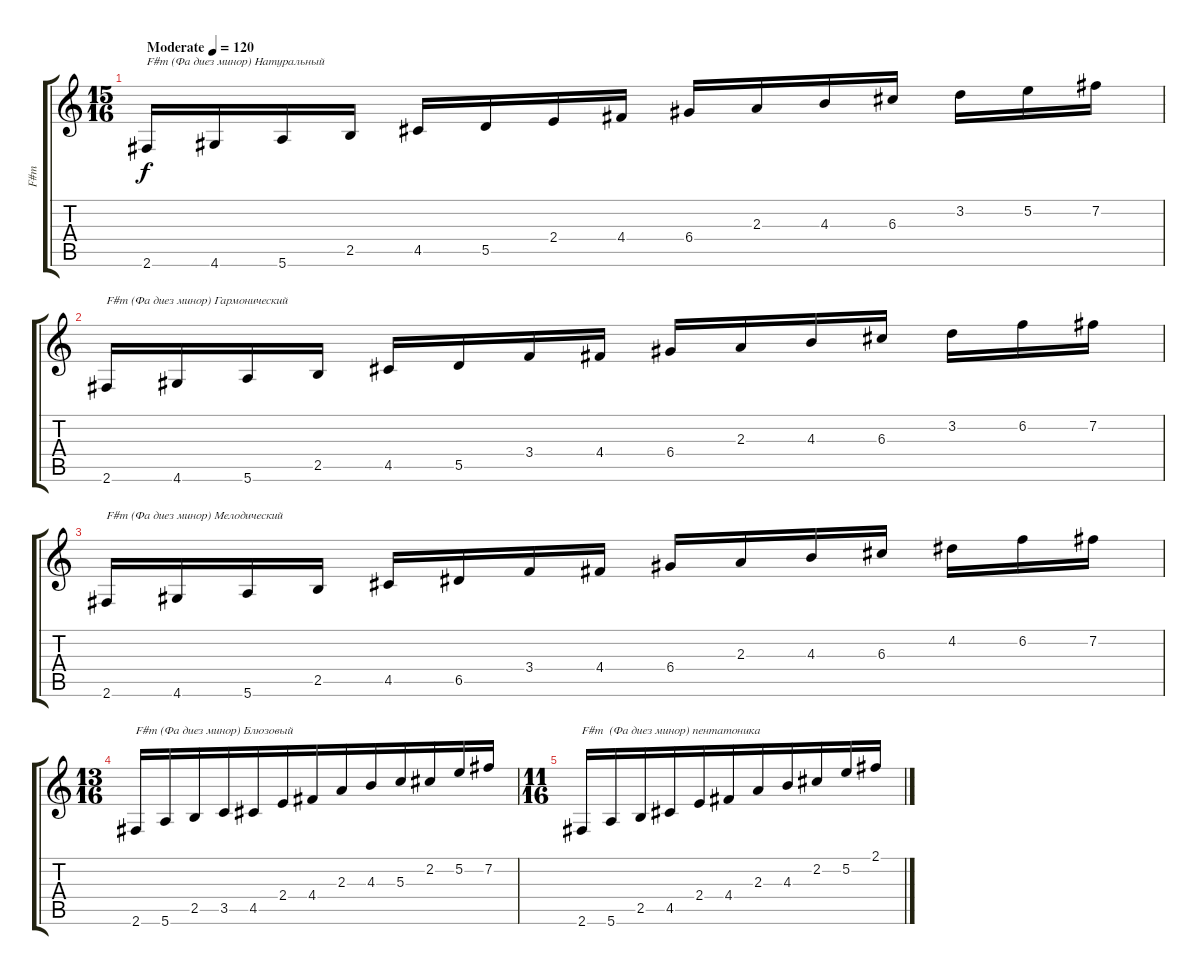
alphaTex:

\track ("F#m" "F#m") {instrument acousticguitarsteel}
\staff {score tabs}
\tuning (E4 B3 G3 D3 A2 E2) {hide}
\ts (15 16)
\tempo (120 "Moderate")
\clef g2
\ks c
2.6.16{txt "F#m (Фа диез минор) Натуральный" dy f instrument acousticguitarsteel} 4.6.16 5.6.16 2.5.16 4.5.16 5.5.16 2.4.16 4.4.16 6.4.16 2.3.16 4.3.16 6.3.16 3.2.16 5.2.16 7.2.16 |
2.6.16{txt "F#m (Фа диез минор) Гармонический"} 4.6.16 5.6.16 2.5.16 4.5.16 5.5.16 3.4.16 4.4.16 6.4.16 2.3.16 4.3.16 6.3.16 3.2.16 6.2.16 7.2.16 |
2.6.16{txt "F#m (Фа диез минор) Мелодический"} 4.6.16 5.6.16 2.5.16 4.5.16 6.5.16 3.4.16 4.4.16 6.4.16 2.3.16 4.3.16 6.3.16 4.2.16 6.2.16 7.2.16 |
\ts (13 16)
2.6.16{txt "F#m (Фа диез минор) Блюзовый" beam merge} 5.6.16{beam merge} 2.5.16{beam merge} 3.5.16{beam merge} 4.5.16{beam merge} 2.4.16 4.4.16{beam merge} 2.3.16{beam merge} 4.3.16{beam merge} 5.3.16{beam merge} 2.2.16{beam merge} 5.2.16{beam merge} 7.2.16 |
\ts (11 16)
2.6.16{txt "F#m  (Фа диез минор) пентатоника" beam merge} 5.6.16{beam merge} 2.5.16{beam merge} 4.5.16{beam merge} 2.4.16 4.4.16{beam merge} 2.3.16{beam merge} 4.3.16{beam merge} 2.2.16{beam merge} 5.2.16{beam merge} 2.1.16
